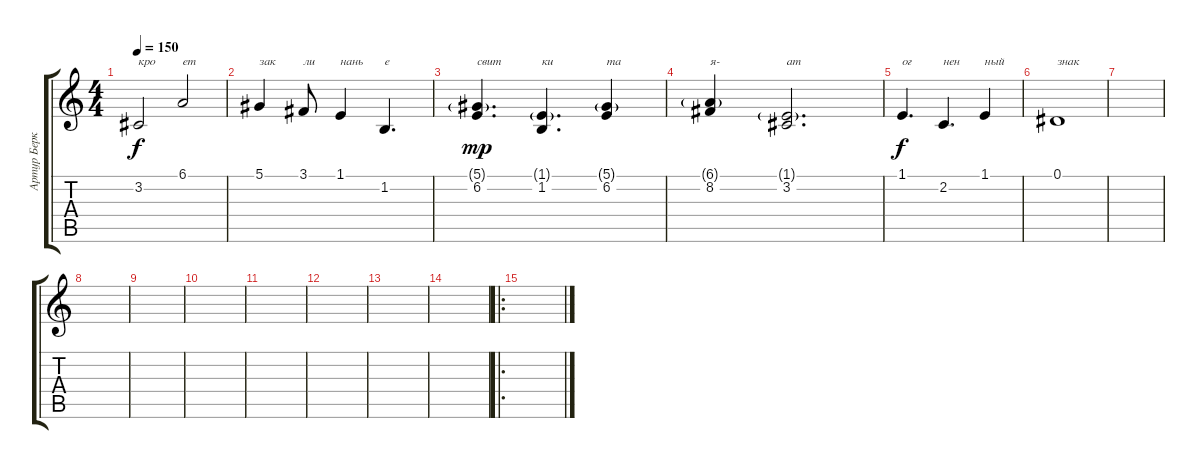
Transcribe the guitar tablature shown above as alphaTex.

\track ("Артур Беркут" "Артур Берк") {instrument oboe}
\staff {score tabs}
\tuning (Eb4 Bb3 Gb3 Db3 Ab2 Eb2) {hide}
\ts (4 4)
\tempo 150
\clef g2
\ks c
3.2.2{txt "кро" dy f} 6.1.2{txt "ет"} |
5.1.4{txt "зак"} 3.1.8{txt "ли"} 1.1.4{txt "нань"} 1.2.4{d txt "е"} |
(5.1{g} 6.2).4{d txt "свит" dy mp} (1.1{g} 1.2).4{d txt "ки"} (5.1{g} 6.2).4{txt "та"} |
(6.1{g} 8.2).4{txt "я-"} (1.1{g} 3.2).2{d txt "ат"} |
1.1.4{d txt "ог" dy f} 2.2.4{d txt "нен"} 1.1.4{txt "ный"} |
0.1.1{txt "знак"} |
|
|
|
|
|
|
|
|
\ro
